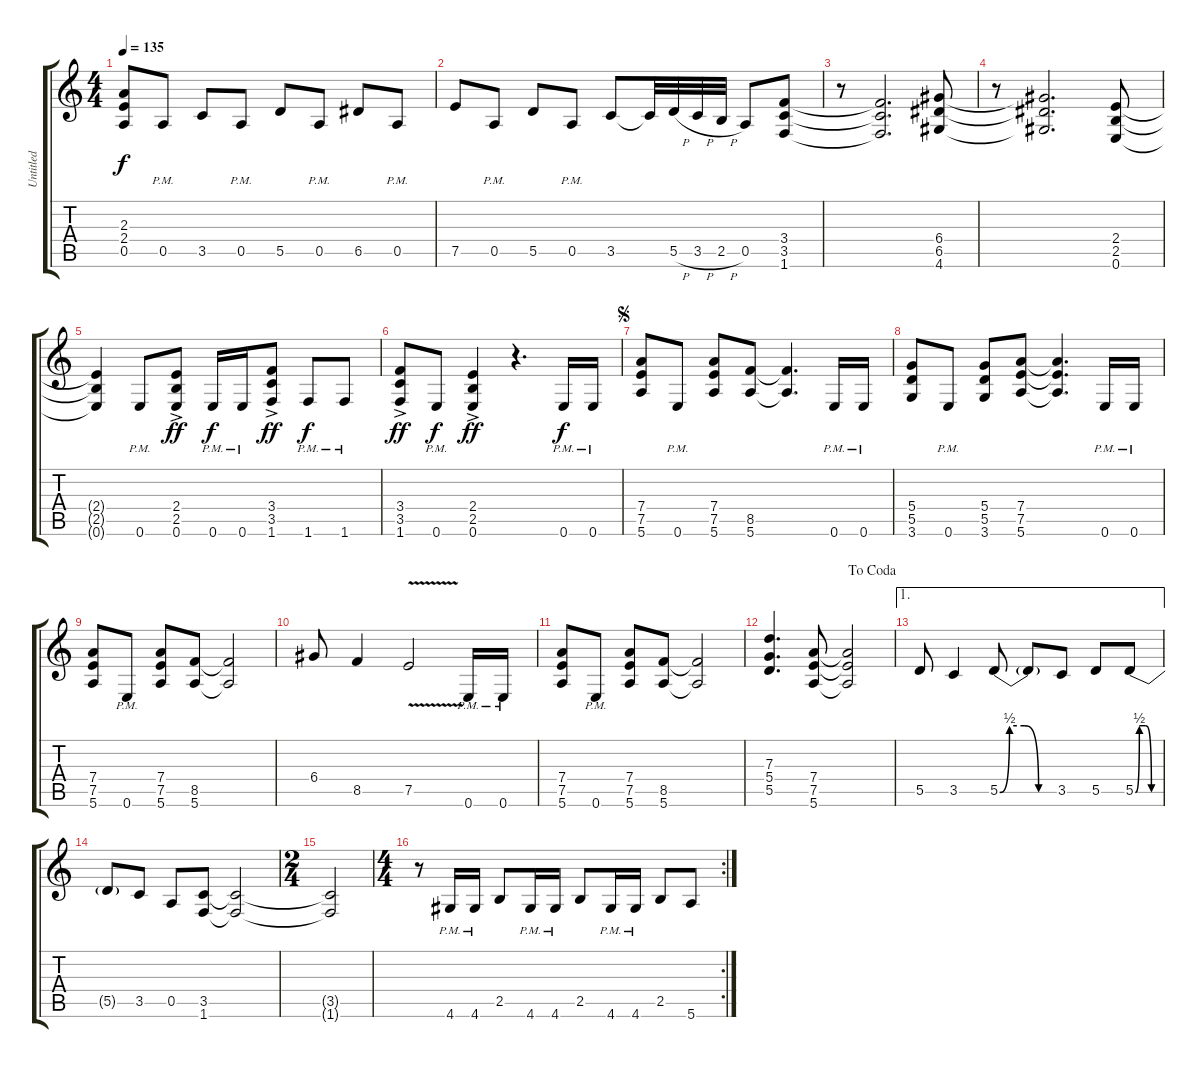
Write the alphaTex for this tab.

\track ("Untitled" "Untitled") {instrument distortionguitar}
\staff {score tabs}
\tuning (E4 B3 G3 D3 A2 E2) {hide}
\ts (4 4)
\tempo 135
\clef g2
\ks c
(2.3{t} 2.4{t} 0.5{t}).8{dy f} 0.5{pm}.8 3.5.8 0.5{pm}.8 5.5.8 0.5{pm}.8 6.5.8 0.5{pm}.8 |
7.5.8 0.5{pm}.8 5.5.8 0.5{pm}.8 3.5.8 3.5{t}.32 5.5{h}.32 3.5{h}.32 2.5{h}.32 0.5.8 (3.4 3.5 1.6).8 |
r.8 (3.4{t} 3.5{t} 1.6{t}).2{d} (6.4 6.5 4.6).8 |
r.8 (6.4{t} 6.5{t} 4.6{t}).2{d} (2.4 2.5 0.6).8 |
(2.4{t} 2.5{t} 0.6{t}).4 0.6{pm}.8 (2.4{ac} 2.5{ac} 0.6{ac}).8{dy ff} 0.6{pm}.16{dy f} 0.6{pm}.16 (3.4{ac} 3.5{ac} 1.6{ac}).8{dy ff} 1.6{pm}.8{dy f} 1.6{pm}.8 |
(3.4{ac} 3.5{ac} 1.6{ac}).8{dy ff} 0.6{pm}.8{dy f} (2.4{ac} 2.5{ac} 0.6{ac}).4{dy ff} r.4{d} 0.6{pm}.16{dy f} 0.6{pm}.16 |
\jump segno
(7.4 7.5 5.6).8 0.6{pm}.8 (7.4 7.5 5.6).8 (8.5 5.6).8 (8.5{t} 5.6{t}).4{d} 0.6{pm}.16 0.6{pm}.16 |
(5.4 5.5 3.6).8 0.6{pm}.8 (5.4 5.5 3.6).8 (7.4 7.5 5.6).8 (7.4{t} 7.5{t} 5.6{t}).4{d} 0.6{pm}.16 0.6{pm}.16 |
(7.4 7.5 5.6).8 0.6{pm}.8 (7.4 7.5 5.6).8 (8.5 5.6).8 (8.5{t} 5.6{t}).2 |
6.4.8 8.5.4 7.5{v}.2 0.6{pm}.16 0.6{pm}.16 |
(7.4 7.5 5.6).8 0.6{pm}.8 (7.4 7.5 5.6).8 (8.5 5.6).8 (8.5{t} 5.6{t}).2 |
\jump dacoda
(7.3 5.4 5.5).4{d} (7.4 7.5 5.6).8 (7.4{t} 7.5{t} 5.6{t}).2 |
\ae 1
5.5.8 3.5.4 5.5{be (custom 0 0 10 2 25 2 40 0 60 0)}.8 5.5{t}.8 3.5.8 5.5.8 5.5{be (custom 0 0 10 2 25 2 40 0 60 0)}.8 |
5.5{t}.8 3.5.8 0.5.8 (3.5 1.6).8 (3.5{t} 1.6{t}).2 |
\ts (2 4)
(3.5{t} 1.6{t}).2 |
\rc 2
\ts (4 4)
r.8 4.6{pm}.16 4.6{pm}.16 2.5.8 4.6{pm}.16 4.6{pm}.16 2.5.8 4.6{pm}.16 4.6{pm}.16 2.5.8 5.6.8
